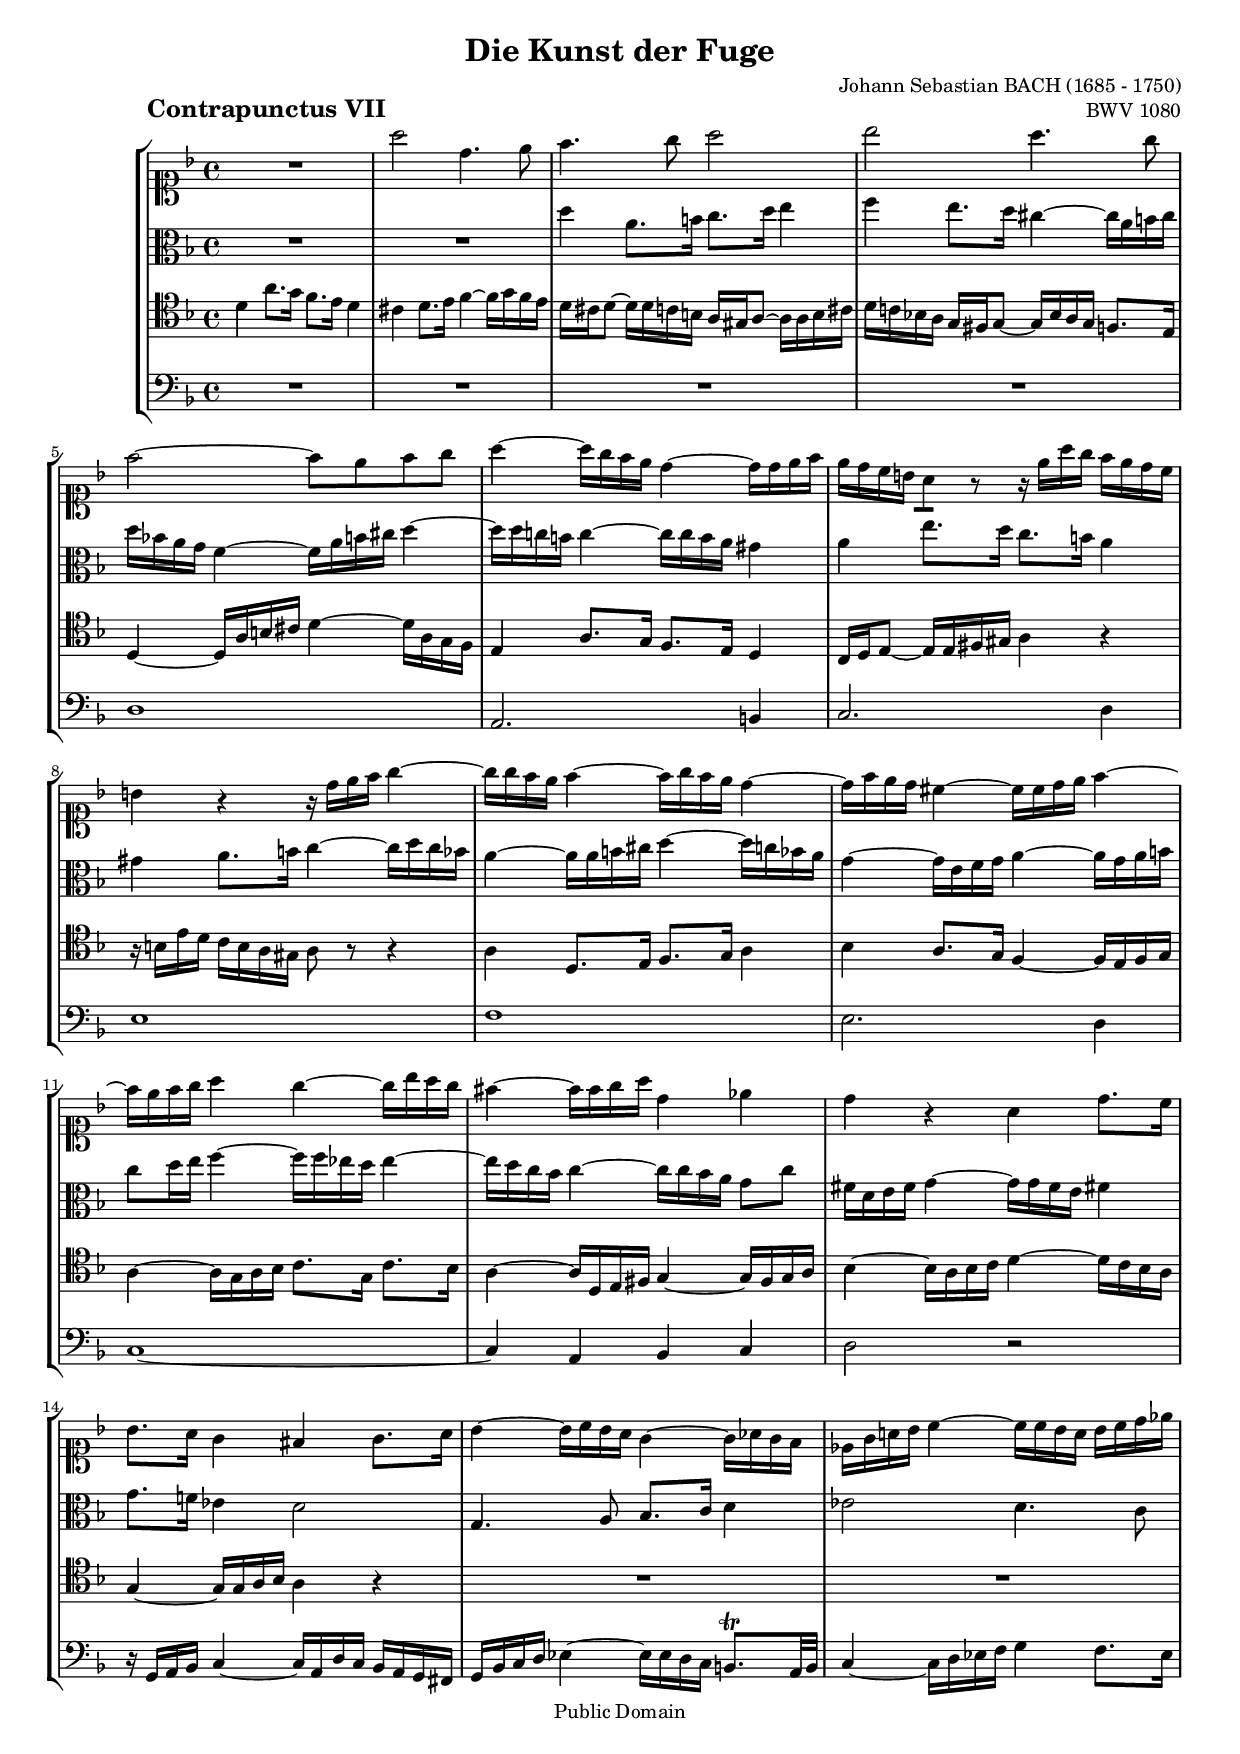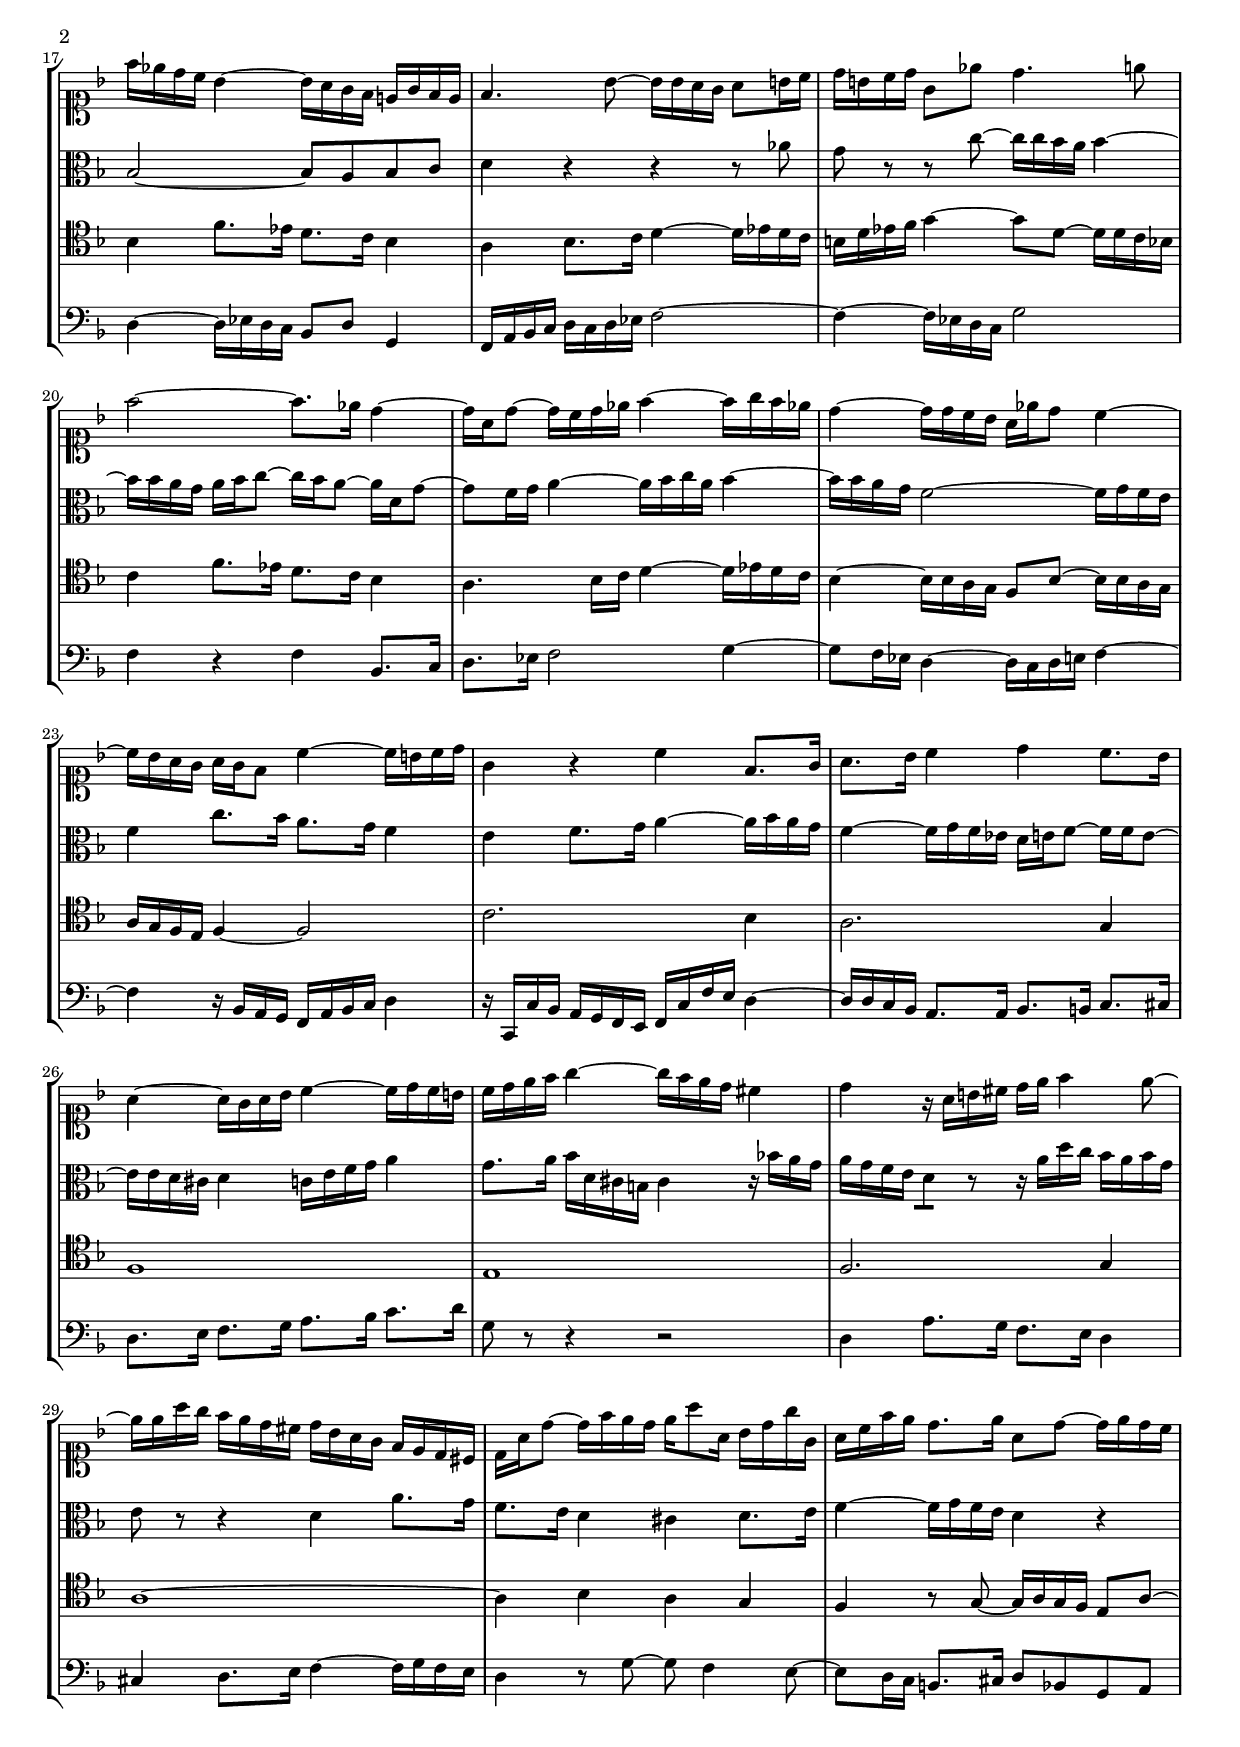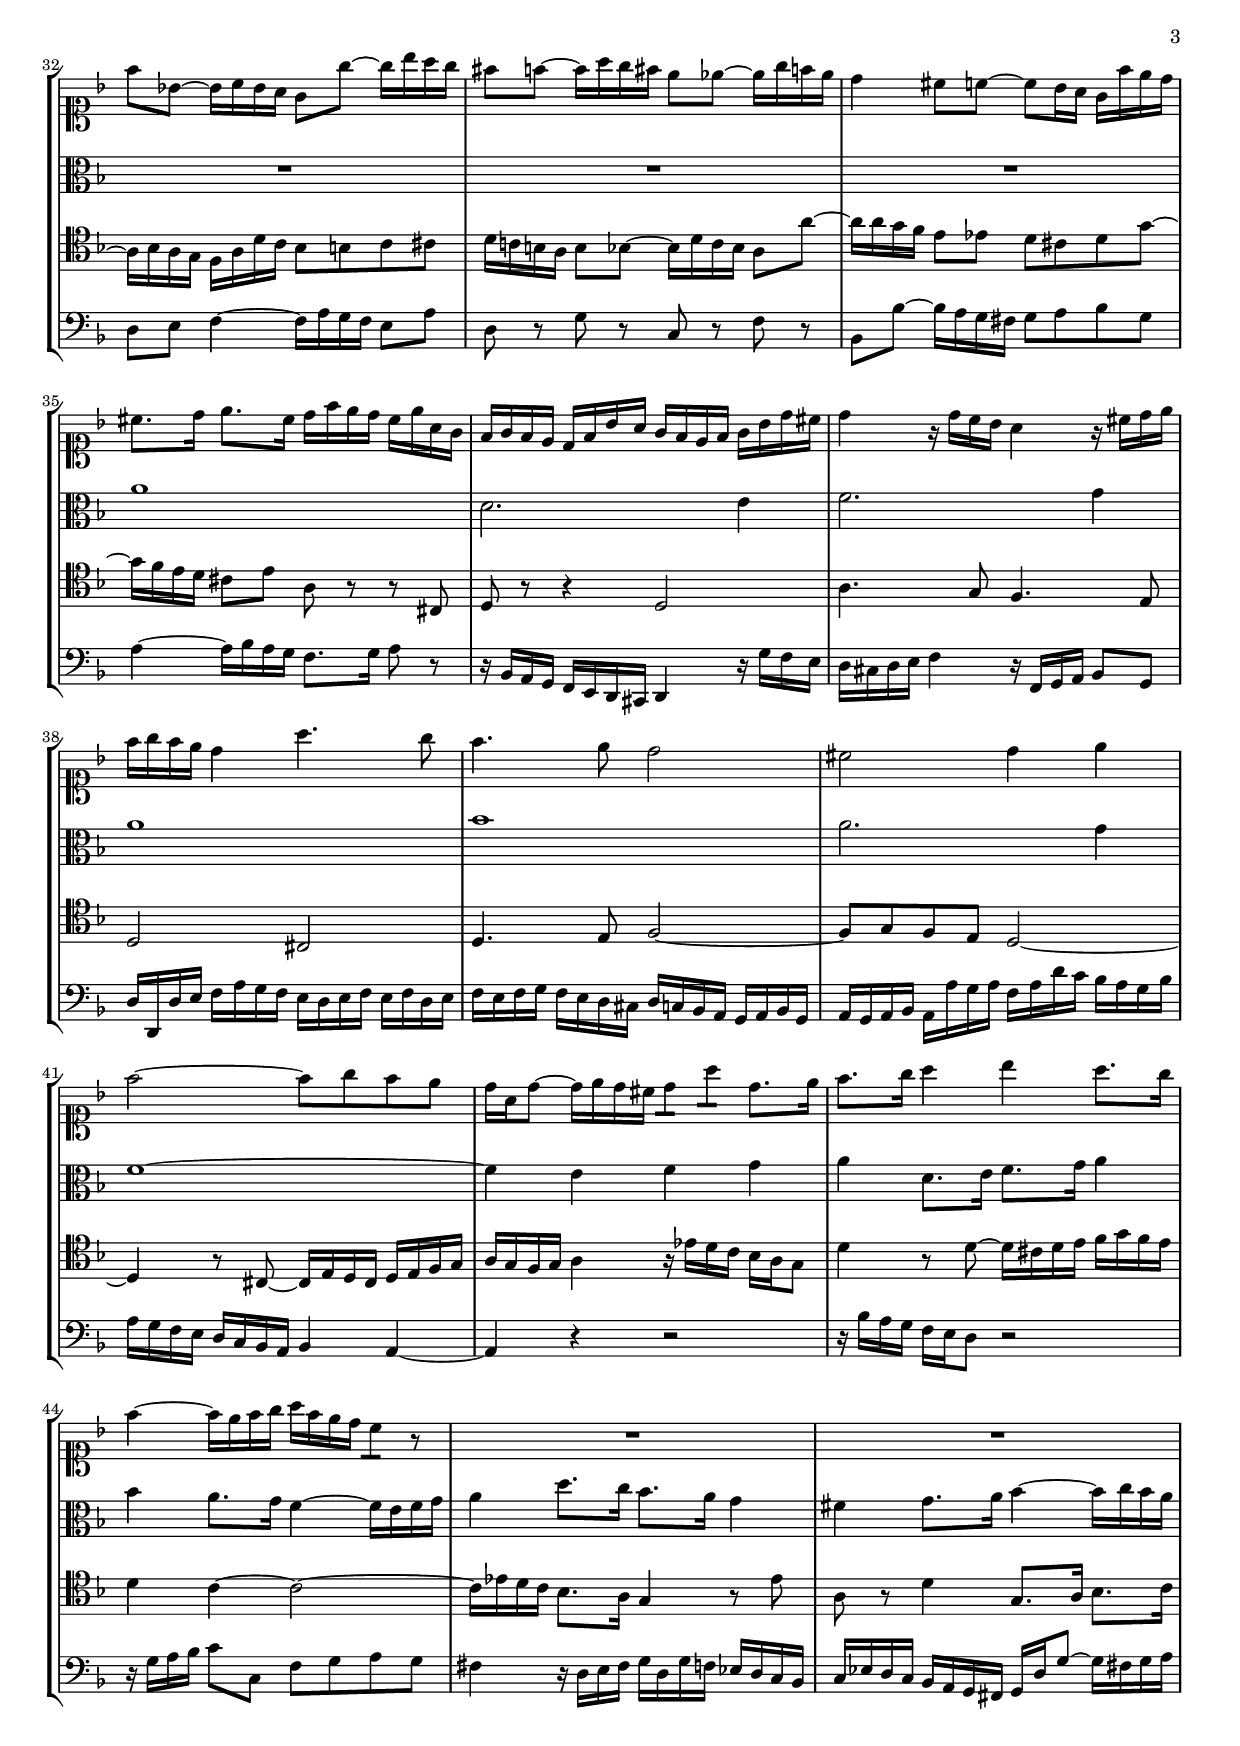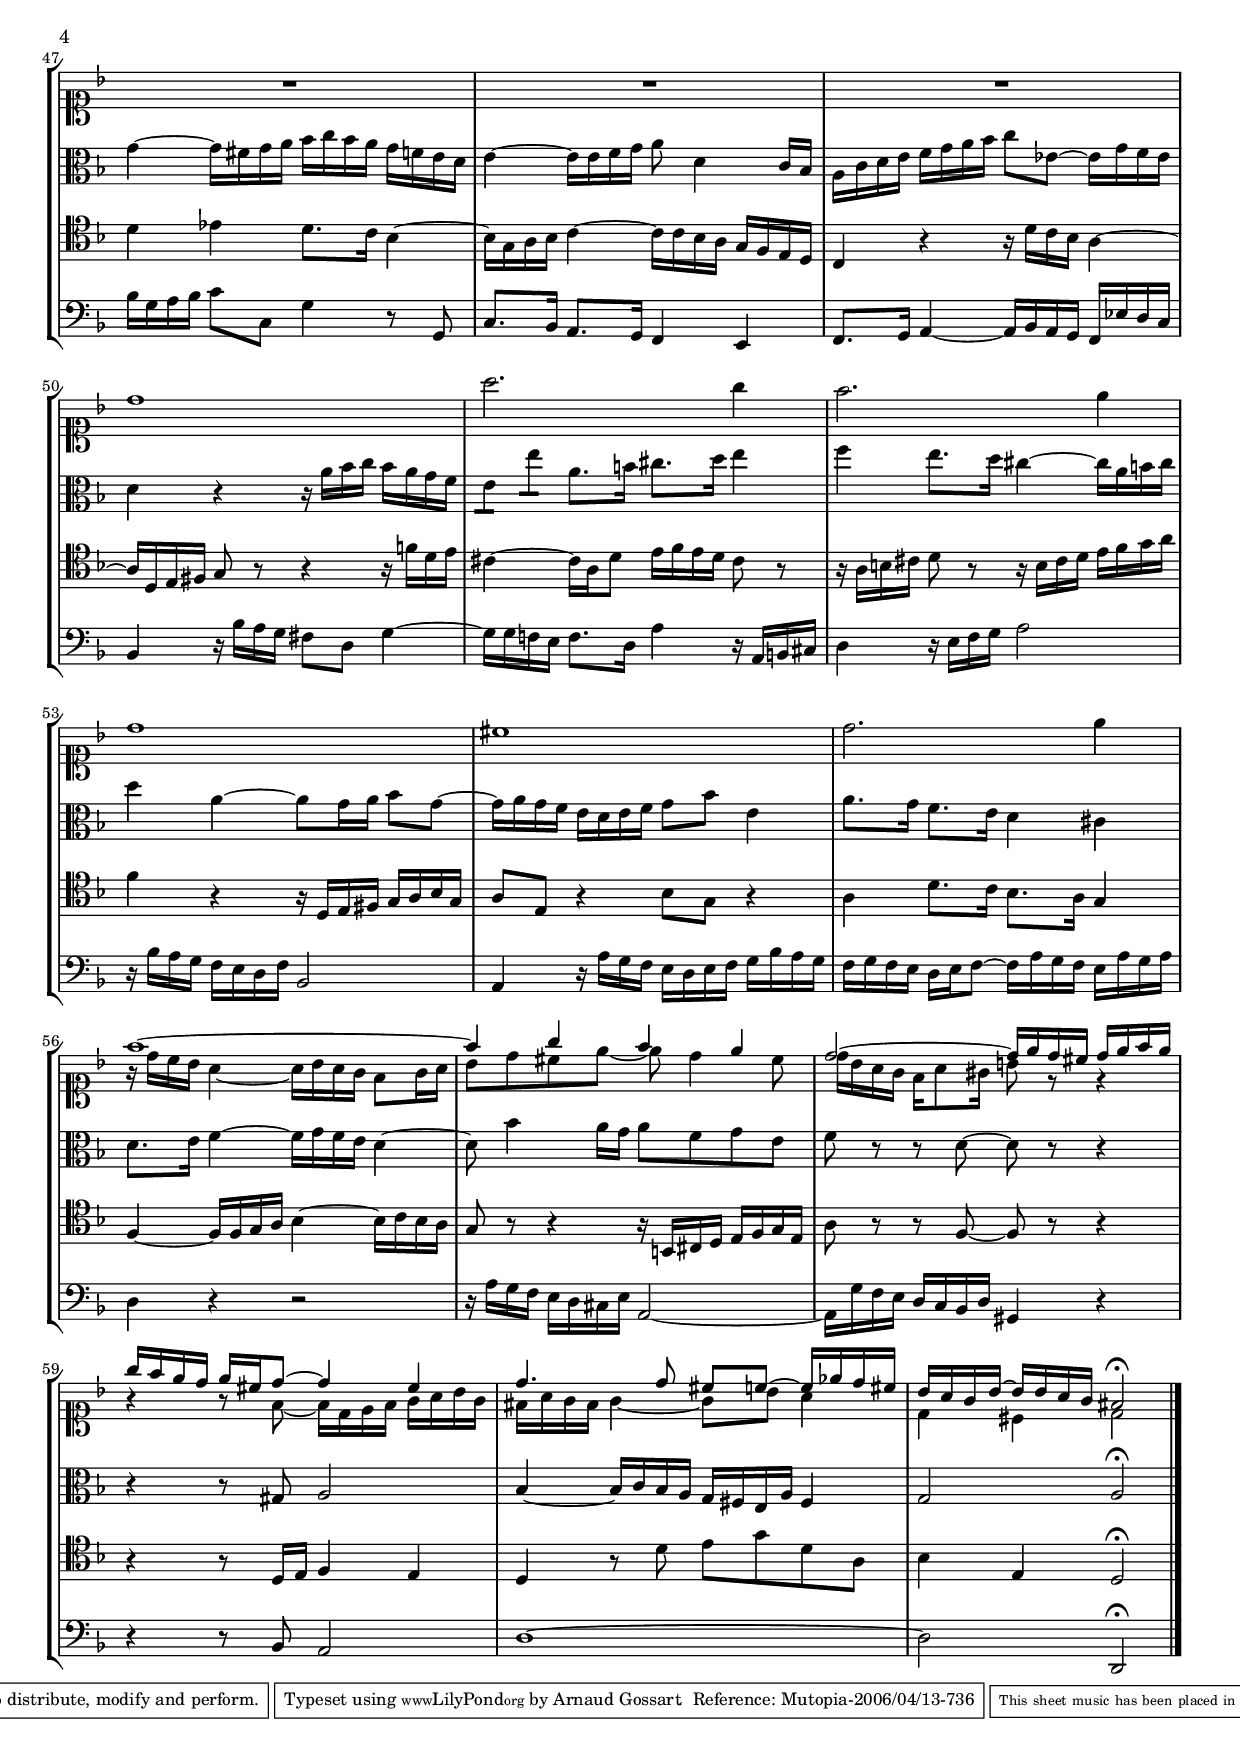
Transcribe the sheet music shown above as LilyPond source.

\version "2.8.0"

%#(set-default-paper-size "a4")
%#(set-default-paper-size "letter")
#(set-global-staff-size 17)

\header{
title="Die Kunst der Fuge"
piece=\markup{\hspace #10 \bold \huge "Contrapunctus VII"}
opus="BWV 1080"
composer="Johann Sebastian BACH (1685 - 1750)"

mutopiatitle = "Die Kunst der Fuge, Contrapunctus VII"
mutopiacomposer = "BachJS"
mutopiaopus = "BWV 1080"
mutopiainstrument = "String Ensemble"
date = "?-1750"
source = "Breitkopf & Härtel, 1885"
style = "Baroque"
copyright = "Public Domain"
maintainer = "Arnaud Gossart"
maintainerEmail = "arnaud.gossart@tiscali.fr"
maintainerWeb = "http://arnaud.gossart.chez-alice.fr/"
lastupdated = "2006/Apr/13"

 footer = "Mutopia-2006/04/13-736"
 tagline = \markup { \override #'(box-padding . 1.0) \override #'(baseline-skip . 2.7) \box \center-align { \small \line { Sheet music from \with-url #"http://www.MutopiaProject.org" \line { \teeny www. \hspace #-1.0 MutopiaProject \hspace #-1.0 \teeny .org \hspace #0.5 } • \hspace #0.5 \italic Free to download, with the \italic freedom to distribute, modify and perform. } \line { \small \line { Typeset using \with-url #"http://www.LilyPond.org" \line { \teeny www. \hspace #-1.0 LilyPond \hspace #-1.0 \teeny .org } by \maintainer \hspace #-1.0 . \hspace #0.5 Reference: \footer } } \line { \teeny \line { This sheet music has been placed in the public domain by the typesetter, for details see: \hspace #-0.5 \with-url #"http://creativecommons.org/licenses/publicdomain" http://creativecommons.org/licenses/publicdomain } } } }
}

% Voices %%%%%%%%%%%%%%%%%%%%%%%%%%%%%%%%%%%%%%%%%%%%%%%%%%%%%

soprano = \relative c'''{

	R1												%1
	a2 d,4. e8
	f4. g8 a2
	bes a4. g8
	f2~ f8 e f g									%5
	a4~ a16 g f e d4~ d16 d e f
	e d c b \stemDown a8[] \stemNeutral r r16 e'[ a g] f e d c
	b4 r r16 d e f g4~
	g16 g f e f4~ f16 g f e d4~
	d16 f e d cis4~ cis16 cis d e f4~				%10
	f16 e f g a4 g~ g16 bes a g 
	fis4~ fis16 fis g a d,4 ees
	d r a d8. c16
	bes8. a16 g4 fis g8. a16
	bes4~ bes16 c bes a g4~ g16 aes g f				%15
	ees g a! bes c4~ c16[ c bes a] bes c d ees
	f ees d c bes4~ bes16[ a g f] e! g f e 
	f4. bes8~ bes16[ bes a g] a8 b16 c
	d[ b c d] g,8 ees' d4. e8
	f2~ f8. ees16 d4~								%20
	d16[ a d8~] d16 c d ees f4~ f16 g f ees!
	d4~ d16 d c bes a ees' d8 c4~
	c16[ bes a g] a g f8 c'4~ c16 b c d
	g,4 r c f,8. g16
	a8. bes16 c4 d c8. bes16						%25
	a4~ a16 g a bes c4~ c16 d c b
	c d e f g4~ g16 f e d cis4
	d r16 a b cis d e f4 e8~
	e16[ e a g] f e d cis d[ bes a g] f e d cis
	d[ a' d8~] d16 f e d e[ a8 a,16] bes d g g,		%30
	a[ c f e] d8. e16 a,8[ d~] d16 e d c
	f8[ bes,!~] bes16 c bes a g8[ g'~] g16 bes a g
	fis8[ f~] f16 a g fis e8[ ees~] ees16 g f ees
	d4 cis8 c~ c8[ bes16 a] g f' e d
	cis8. d16 e8. cis16 d[ f e d] cis e a, g		%35
	f[ g f e] d f bes a g[ f e f] g bes d cis
	d4 r16 d c bes a4 r16 cis d e
	f g f e d4 a'4. g8
	f4. e8 d2
	cis d4 e										%40
	f2~ f8 g f e
	d16[ a d8~] d16 e d cis d8[] a'[] d,8. e16
	f8. g16 a4 bes a8. g16
	f4~ f16 e f g a f e d c8[] r
	R1*5
	d1												%50
	a'2. g4
	f2. e4
	d1
	cis
	d2. e4											%55
	\stemUp \tieUp<<
	{f1~											%56
	f4 g f e
	d2~ d16[ e d cis] d e f e
	g[ f e d] e cis d8~ d4 cis
	d4. d8 cis[ c~] c16 ees d cis					%60
	bes[ a g bes~] bes bes a g fis2\fermata}
	\new Voice {\stemDown \tieDown 
	r16 d' c bes a4~ a16[ bes a g] f8 g16 a			%%56
	bes8 d cis e~ e d4 cis8
	d16[ bes a g] f a8 gis16 b8 r r4
	r r8 f~ f16[ d e f] g a bes g
	fis a g fis g4~ g8  bes a4						%%60
	d, cis d2}
	>>
	
	\bar"|."
	
}

%%%%%%%%%%%%%%%%%%%%%%%%%%%%%%%%%%%%%%%%%%%%%%%%%%%%%%%%%%%%%%

alto = \relative c''{

	R1*2											%1 to 2
	d4 a8. b16 c8. d16 e4
	f e8. d16 cis4~ cis16 a b cis
	d bes! a g f4~ f16 a b cis d4~					%5
	d16 d c! b c4~ c16 c b a gis4
	a e'8. d16 c8. b16 a4
	gis a8. b16 c4~ c16 d c bes
	a4~ a16 a b cis d4~ d16 c bes a
	g4~ g16 e f g a4~ a16 g a b						%10
	c8 d16 e f4~ f16 f ees d ees4~
	ees16 d c bes c4~ c16[ c bes a] g8 c
	fis,16 d e fis g4~ g16 g fis e fis!4
	g8. f!16 ees4 d2
	g,4. a8 bes8. c16 d4							%15
	ees2 d4. c8
	bes2~ bes8 a bes c
	d4 r r r8 aes'
	g r r c~ c16 c bes a bes4~
	bes16[ bes a g] a bes c8~ c16[ bes a8~] a16 d, g8~	%20
	g f16 g a4~ a16 bes c a bes4~
	bes16 bes a g f2~ f16 g f e
	f4 c'8. bes16 a8. g16 f4
	e f8. g16 a4~ a16 bes a g
	f4~ f16 g f ees d[ e f8~] f16 f e8~				%25
	e16 e d cis d4 c16 e f g a4
	g8.[ a16] bes d, cis b cis4 r16 bes'! a g
	a g f e \stemDown d8[] \stemNeutral r r16 a'[ d c] bes a bes g
	e8 r r4 d a'8. g16 
	f8. e16 d4 cis d8. e16							%30
	f4~ f16 g f e d4 r
	R1*3
	a'1												%35
	d,2. e4
	f2. g4
	a1
	bes
	a2. g4											%40
	f1~
	f4 e f g
	a d,8. e16 f8. g16 a4
	bes a8. g16 f4~ f16 e f g
	a4 d8. c16 bes8. a16 g4							%45
	fis g8. a16 bes4~ bes16 c bes a
	g4~ g16 fis g a bes[ c bes a] g f e d
	e4~ e16 e f g a8 d,4 c16 bes
	a[ c d e] f g a bes c8[ ees,~] ees16 g f ees
	d4 r r16 a'[ bes c] bes a g f					%50
	\stemDown e8[] e'[] \stemNeutral a,8. b16 cis8. d16 e4
	f e8. d16 cis4~ cis16 a b cis
	d4 a~ a8[ g16 a] bes8 g~
	g16[ a g f] e d e f g8 bes e,4
	a8. g16 f8. e16 d4 cis							%55
	d8. e16 f4~ f16 g f e d4~
	d8 bes'4 a16 g a8 f g e
	f r r d~ d r r4
	r r8 gis, a2
	bes4~ bes16 c bes a g fis e a fis4				%60
	g2 a\fermata
	
}

%%%%%%%%%%%%%%%%%%%%%%%%%%%%%%%%%%%%%%%%%%%%%%%%%%%%%%%%%%%%%%

tenor = \relative c'{

	d4 a'8. g16 f8. e16 d4							%1
	cis d8. e16 f4~ f16 g f e
	d[ cis d8~] d16 d c b] a[ gis a8~ ]a16 a b cis
	d[ c! bes! a] g fis g8~ g16[ bes a g] f8. e16
	d4~ d16 a' b cis d4~ d16 a g f					%5
	e4 a8. g16 f8. e16 d4
	c16[ d e8~] e16 e fis gis a4 r
	r16 b[ e d] c b a gis a8 r r4
	a4 d,8. e16 f8. g16 a4
	bes a8. g16 f4~ f16 e f g						%10
	a4~ a16 g a bes c8.[ g16] c8. bes16
	a4~ a16 d, e fis g4~ g16 fis g a
	bes4~ bes16 a bes c d4~ d16 c bes a
	g4~ g16 g a bes a4 r
	R1*2
	bes4 f'8. ees16 d8. c16 bes4					%17
	a bes8. c16 d4~ d16 ees d c
	b d ees f g4~ g8[ d~] d16 d c bes
	c4 f8. ees16 d8. c16 bes4						%20
	a4. bes16 c d4~ d16 ees d c
	bes4~ bes16 bes a g f8[ bes~] bes16 bes a g
	a g f e f4~ f2
	c'2. bes4
	a2. g4											%25
	f1
	e
	f2. g4
	a1~
	a4 bes a g										%30
	f r8 g~ g16[ a g f] e8 a~
	a16[ bes a g] f a d c bes8 b c cis
	d16[ c! b a] b8 bes~ bes16[ d c bes] a8 a'~
	a16[ a g f] e8 ees d cis d g~
	g16[ f e d] cis8 e a, r r cis,					%35
	d r r4 d2
	a'4. g8 f4. e8
	d2 cis
	d4. e8 f2~
	f8 g f e d2~									%40
	d4 r8 cis~ cis16[ e d cis] d e f g
	a g f g a4 r16 ees'[ d c] bes a g8
	d'4 r8 d~ d16[ cis d e] f g f e
	d4 c~ c2~
	c16[ ees d c] bes8. a16 g4 r8 ees'				%45
	a, r d4 g,8. a16 bes8. c16
	d4 ees d8. c16 bes4~
	bes16 g a bes c4~ c16[ c bes a] g f e d
	c4 r r16 d' c bes a4~
	a16[ d, e fis] g8 r r4 r16 f'! d e				%50
	cis4~ cis16 a d8 e16[ f e d] cis8 r
	r16 a[ b cis] d8 r r16 b[ cis d] e f g a
	f4 r r16 d,[ e fis] g a bes g
	a8 e r4 bes'8 g r4
	a4 d8. c16 bes8. a16 g4							%55
	f~ f16 f g a bes4~ bes16 c bes a
	g8 r r4 r16 b,[ cis d] e f g e
	a8 r r f~ f r r4
	r r8 d16 e f4 e
	d r8 d' e g d a									%60
	bes4 e, d2\fermata

}

%%%%%%%%%%%%%%%%%%%%%%%%%%%%%%%%%%%%%%%%%%%%%%%%%%%%%%%%%%%%%%%%%%%%

bass = \relative c{

	R1*4
	d1												%5
	a2. b4
	c2. d4
	e1
	f
	e2. d4											%10
	c1~
	c4 a bes c
	d2 r
	r16 g, a bes c4~ c16[ a d c] bes a g fis
	g bes c d ees4~ ees16[ ees d c] b8.\trill a32 b	%15
	c4~ c16 d ees f g4 f8. ees16
	d4~ d16 ees d c bes8 d g,4
	f16[ a bes c] d c d ees f2~
	f4~ f16 ees d c g'2
	f4 r f bes,8. c16								%20
	d8. ees16 f2 g4~
	g8 f16 ees d4~ d16 c d e f4~
	f r16 bes,[ a g] f a bes c d4
	r16 c,[ c' bes] a g f e f c' f e d4~
	d16[ d c bes] a8. a16 bes8.[ b16] c8. cis16		%25
	d8. e16 f8. g16 a8. bes16 c8. d16
	g,8 r r4 r2
	d4 a'8. g16 f8. e16 d4
	cis d8. e16 f4~ f16 g f e
	d4 r8 g~ g f4 e8~								%30
	e[ d16 c] b8. cis16 d8 bes g a
	d e f4~ f16[ a g f] e8 a
	d, r g r c, r f r
	bes,[ bes'~] bes16 a g fis g8 a bes g
	a4~ a16 bes a g f8.[ g16] a8 r					%35
	r16 bes,[ a g] f e d cis d4 r16 g' f e
	d cis d e f4 r16 f,[ g a] bes8 g
	d'16[ d, d' e] f a g f e[ d e f] e f d e
	f[ e f g] f e d cis d[ c bes a] g a bes g
	a[ g a bes] a a' g a f[ a d c] bes a g bes		%40
	a[ g f e] d c bes a bes4 a~
	a r r2
	r16 bes'[ a g] f e d8 r2
	r16 g[ a bes] c8 c, f g a g
	fis4 r16 d e fis g[ d g f] ees d c bes			%45
	c[ ees d c] bes a g fis g[ d' g8~] g16 fis g a
	bes[ g a bes] c8 c,	 g'4 r8 g,
	c8. bes16 a8. g16 f4 e
	f8. g16 a4~ a16[ bes a g] f ees' d c
	bes4 r16 bes' a g fis8 d g4~					%50
	g16[ g f! e] f8. d16 a'4 r16 a, b cis
	d4 r16 e f g a2
	r16 bes[ a g] f e d f bes,2
	a4 r16 a' g f e[ d e f] g bes a g
	f[ g f e] d e f8~ f16[ a g f] e a g a			%55
	d,4 r r2
	r16 a'[ g f] e d cis e a,2~
	a16[ g' f e] d c bes d gis,4 r
	r r8 bes a2
	d1~												%60
	d2 d,\fermata
	
}

%%%%%%%%%%%%%%%%%%%%%%%%%%%%%%%%%%%%%%%%%%%%%%%%%%%%%%%%%%%%%%%%%%%%%%%
% Score %%%%%%%%%%%%%%%%%%%%%%%%%%%%%%%%%%%%%%%%%%%%%%%%%%%%%%%%%%%%%%%
%%%%%%%%%%%%%%%%%%%%%%%%%%%%%%%%%%%%%%%%%%%%%%%%%%%%%%%%%%%%%%%%%%%%%%%

global = {\time 4/4 \key d \minor}

\score{
    \context StaffGroup <<
	\new Staff <<\global \clef soprano \soprano>>
	\new Staff <<\global \clef alto \alto>>
	\new Staff <<\global \clef tenor \tenor>>
	\new Staff <<\global \clef bass \bass>>
    >>
  \midi {\tempo 4=65}
  \layout{}
}

